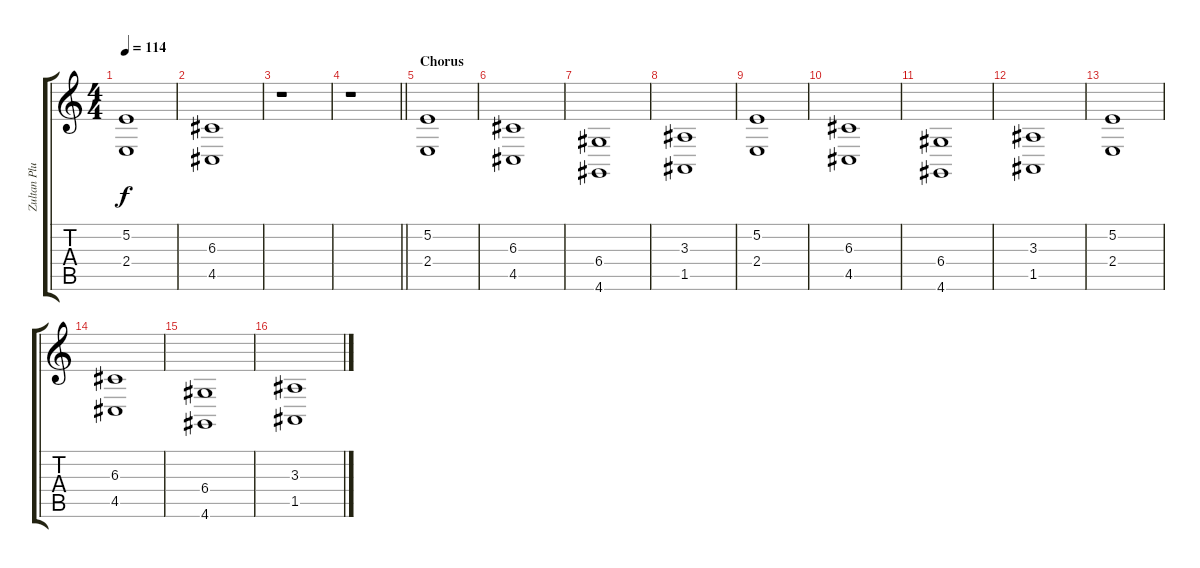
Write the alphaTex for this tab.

\track ("Zultan Pluto (Keyboard)" "Zultan Plu") {instrument stringensemble1}
\staff {score tabs}
\tuning (E4 B3 G3 D3 A2 E2) {hide}
\ts (4 4)
\tempo 114
\clef g2
\ks c
(5.2 2.4).1{dy f} |
(6.3 4.5).1 |
r.1 |
\barLineRight lightlight
r.1 |
\section ("" "Chorus")
(5.2 2.4).1 |
(6.3 4.5).1 |
(6.4 4.6).1 |
(3.3 1.5).1 |
(5.2 2.4).1 |
(6.3 4.5).1 |
(6.4 4.6).1 |
(3.3 1.5).1 |
(5.2 2.4).1 |
(6.3 4.5).1 |
(6.4 4.6).1 |
(3.3 1.5).1
